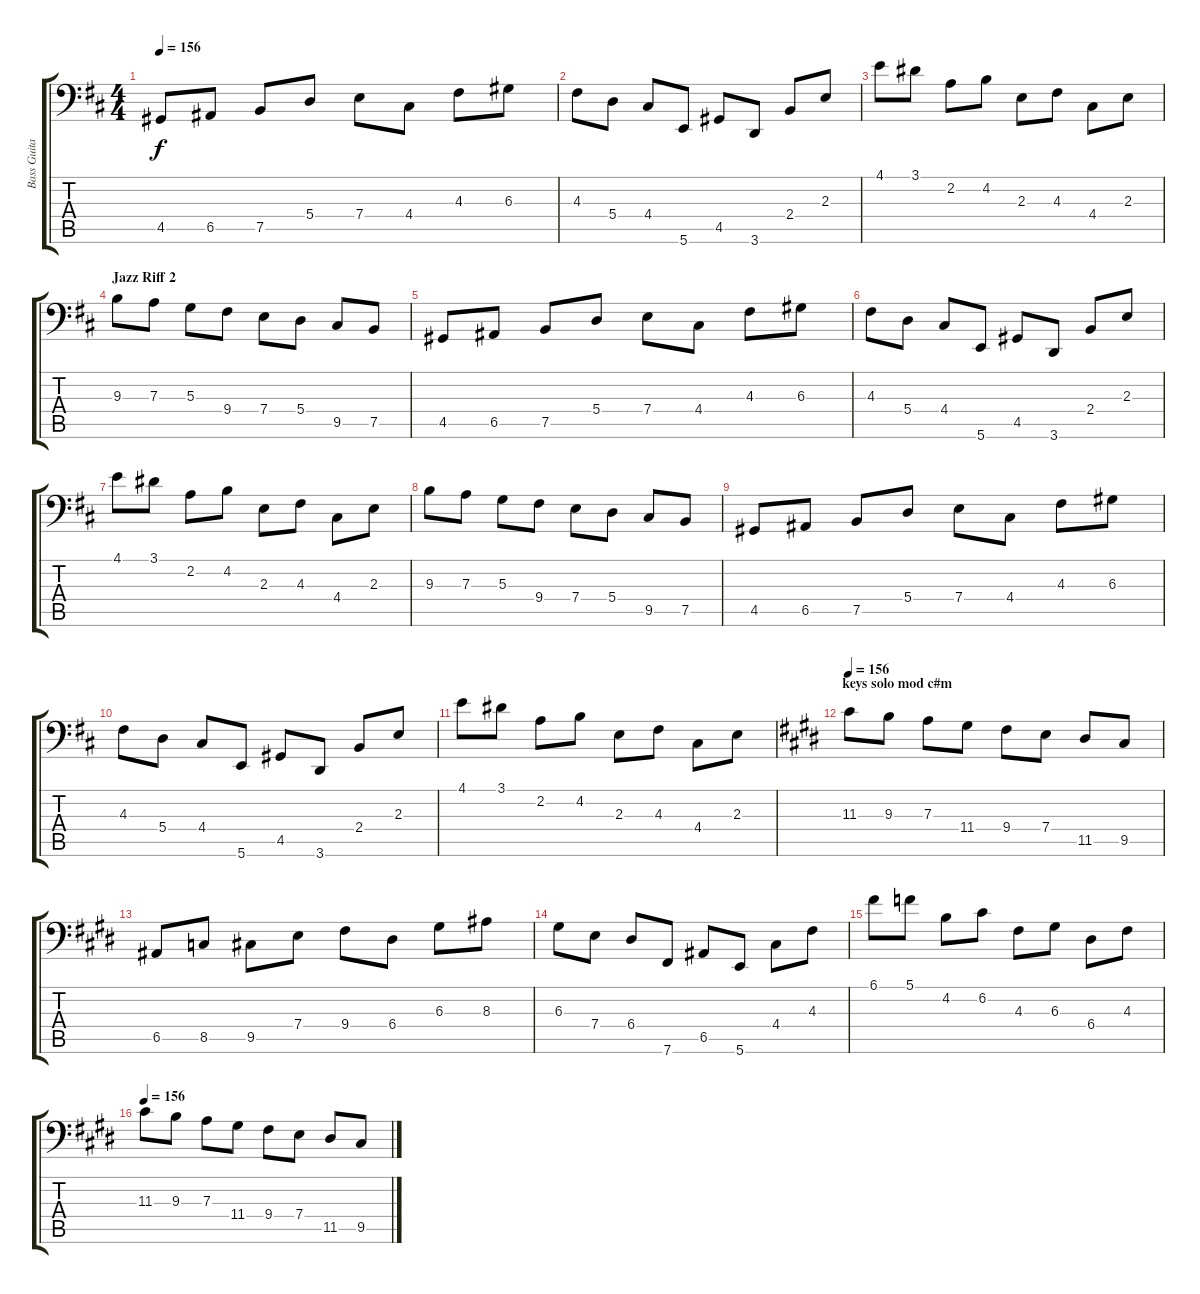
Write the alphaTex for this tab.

\track ("Bass Guitar" "Bass Guita") {instrument electricbassfinger}
\staff {score tabs}
\tuning (C3 G2 D2 A1 E1 B0) {hide}
\ts (4 4)
\tempo 156
\clef f4
\ks bminor
4.5.8{dy f} 6.5.8 7.5.8 5.4.8 7.4.8 4.4.8 4.3.8 6.3.8 |
4.3.8 5.4.8 4.4.8 5.6.8 4.5.8 3.6.8 2.4.8 2.3.8 |
4.1.8 3.1.8 2.2.8 4.2.8 2.3.8 4.3.8 4.4.8 2.3.8 |
\section ("" "Jazz Riff 2")
9.3.8 7.3.8 5.3.8 9.4.8 7.4.8 5.4.8 9.5.8 7.5.8 |
4.5.8 6.5.8 7.5.8 5.4.8 7.4.8 4.4.8 4.3.8 6.3.8 |
4.3.8 5.4.8 4.4.8 5.6.8 4.5.8 3.6.8 2.4.8 2.3.8 |
4.1.8 3.1.8 2.2.8 4.2.8 2.3.8 4.3.8 4.4.8 2.3.8 |
9.3.8 7.3.8 5.3.8 9.4.8 7.4.8 5.4.8 9.5.8 7.5.8 |
4.5.8 6.5.8 7.5.8 5.4.8 7.4.8 4.4.8 4.3.8 6.3.8 |
4.3.8 5.4.8 4.4.8 5.6.8 4.5.8 3.6.8 2.4.8 2.3.8 |
4.1.8 3.1.8 2.2.8 4.2.8 2.3.8 4.3.8 4.4.8 2.3.8 |
\section ("" "keys solo mod c#m")
\tempo 156
\ks c#minor
11.3.8 9.3.8 7.3.8 11.4.8 9.4.8 7.4.8 11.5.8 9.5.8 |
6.5.8 8.5.8 9.5.8 7.4.8 9.4.8 6.4.8 6.3.8 8.3.8 |
6.3.8 7.4.8 6.4.8 7.6.8 6.5.8 5.6.8 4.4.8 4.3.8 |
6.1.8 5.1.8 4.2.8 6.2.8 4.3.8 6.3.8 6.4.8 4.3.8 |
\tempo 156
11.3.8 9.3.8 7.3.8 11.4.8 9.4.8 7.4.8 11.5.8 9.5.8
